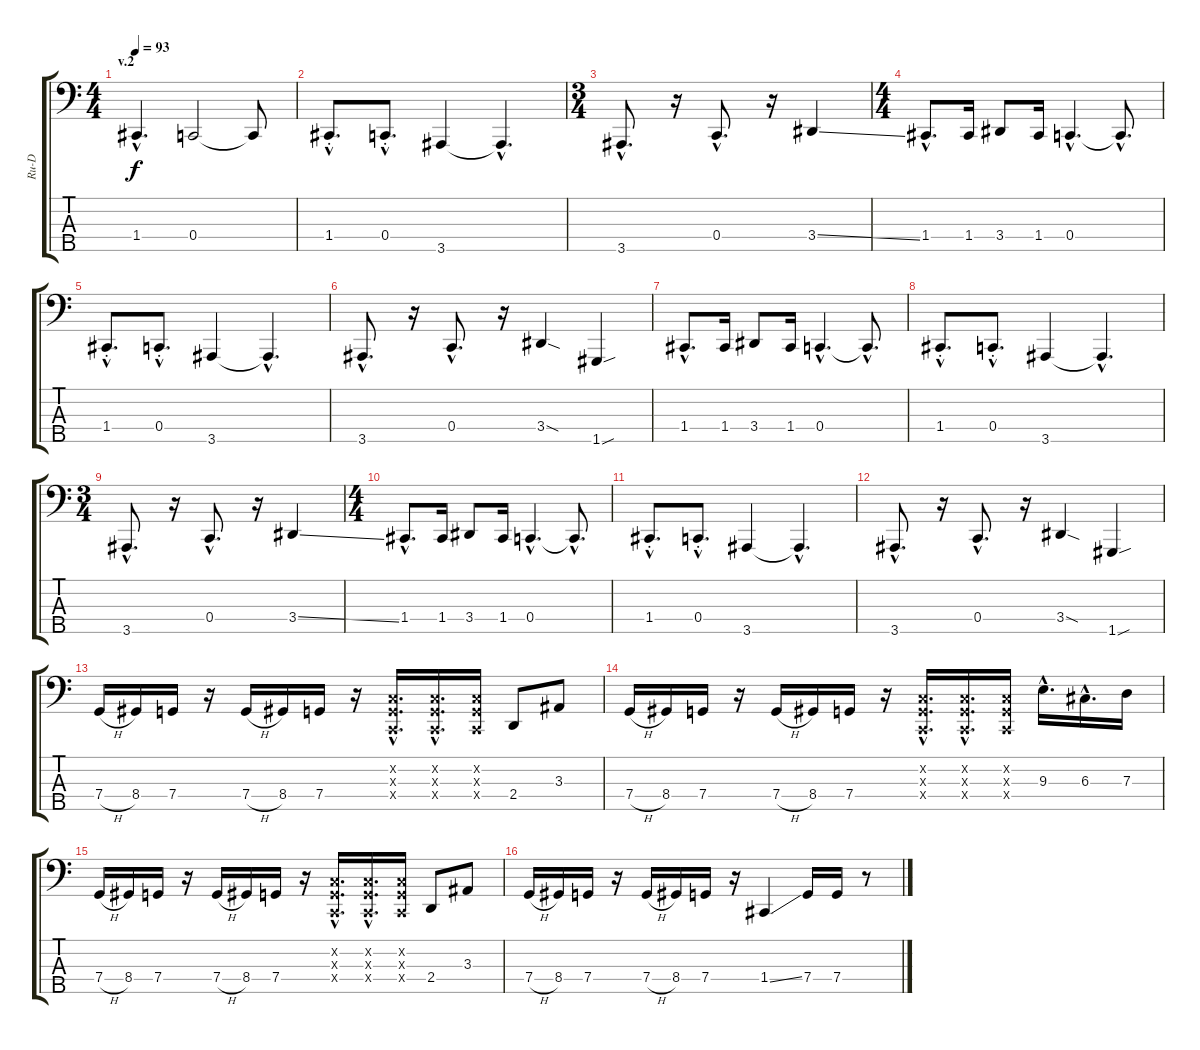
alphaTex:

\track ("Ru-D" "Ru-D") {instrument electricbassfinger}
\staff {score tabs}
\tuning (F2 C2 G1 C1 G0) {hide}
\ts (4 4)
\section ("" "v.2")
\tempo 93
\clef f4
\ks c
1.4{hac}.4{d dy f} 0.4.2 0.4{t}.8 |
1.4{hac st}.8{d} 0.4{hac st}.8{d} 3.5.4 3.5{hac t}.4{d} |
\ts (3 4)
3.5{hac}.8{d} r.16 0.4{hac}.8{d} r.16 3.4{ss}.4 |
\ts (4 4)
1.4{hac}.8{d} 1.4.16 3.4.8 1.4.16 0.4{hac}.4{d} 0.4{hac t}.8{d} |
1.4{hac st}.8{d} 0.4{hac st}.8{d} 3.5.4 3.5{hac t}.4{d} |
3.5{hac}.8{d} r.16 0.4{hac}.8{d} r.16 3.4{sod}.4 1.5{sou}.4 |
1.4{hac}.8{d} 1.4.16 3.4.8 1.4.16 0.4{hac}.4{d} 0.4{hac t}.8{d} |
1.4{hac st}.8{d} 0.4{hac st}.8{d} 3.5.4 3.5{hac t}.4{d} |
\ts (3 4)
3.5{hac}.8{d} r.16 0.4{hac}.8{d} r.16 3.4{ss}.4 |
\ts (4 4)
1.4{hac}.8{d} 1.4.16 3.4.8 1.4.16 0.4{hac}.4{d} 0.4{hac t}.8{d} |
1.4{hac st}.8{d} 0.4{hac st}.8{d} 3.5.4 3.5{hac t}.4{d} |
3.5{hac}.8{d} r.16 0.4{hac}.8{d} r.16 3.4{sod}.4 1.5{sou}.4 |
7.4{h}.16 8.4.16 7.4.16 r.16 7.4{h}.16 8.4.16 7.4.16 r.16 (0.2{hac x} 0.3{hac x} 0.4{hac x}).16{d} (0.2{hac x} 0.3{hac x} 0.4{hac x}).16{d} (0.2{x} 0.3{x} 0.4{x}).16 2.4.8 3.3.8 |
7.4{h}.16 8.4.16 7.4.16 r.16 7.4{h}.16 8.4.16 7.4.16 r.16 (0.2{hac x} 0.3{hac x} 0.4{hac x}).16{d} (0.2{hac x} 0.3{hac x} 0.4{hac x}).16{d} (0.2{x} 0.3{x} 0.4{x}).16 9.3{hac}.16{d} 6.3{hac}.16{d} 7.3.16 |
7.4{h}.16 8.4.16 7.4.16 r.16 7.4{h}.16 8.4.16 7.4.16 r.16 (0.2{hac x} 0.3{hac x} 0.4{hac x}).16{d} (0.2{hac x} 0.3{hac x} 0.4{hac x}).16{d} (0.2{x} 0.3{x} 0.4{x}).16 2.4.8 3.3.8 |
7.4{h}.16 8.4.16 7.4.16 r.16 7.4{h}.16 8.4.16 7.4.16 r.16 1.4{ss}.4 7.4.16 7.4.16 r.8
